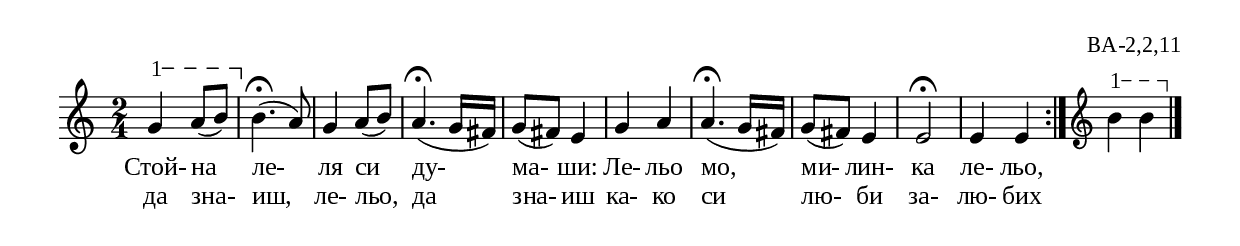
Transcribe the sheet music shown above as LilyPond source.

%{
BA_2_2_11
%}

\include "td-preamble.ly"

\score {
\relative c'' {
%% \tempo 4 = 152
  \time 2/4
\varA  
g4\startTextSpan a8( b\stopTextSpan) | 
b4.\fermata ( a8) | g4 a8( b) | a4.\fermata( g16[ fis]) | g8( fis) e4 | g4 a |
a4.\fermata( g16[ fis]) | g8( fis) e4 | e2\fermata | e4 e  
 \bar ":|" 
\endm 
\varA  
b'4\startTextSpan b\stopTextSpan 
\bar "|."
}
\addlyrics { Стой- на ле- ля си ду- ма- ши: Ле- льо мо, ми- лин- ка ле- льо, }
\addlyrics { да зна- иш, ле- льо, да зна- иш ка- ко си лю- би за- лю- бих }
%
\layout {
  indent = #0
  line-width = 190\mm
  ragged-right=##f
}
%
\midi { 
	\context {
		\Score
		tempoWholesPerMinute = #(ly:make-moment 152 4)
		}
	}
}
%
\header{
  opus = "ВА-2,2,11"
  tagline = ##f
}


